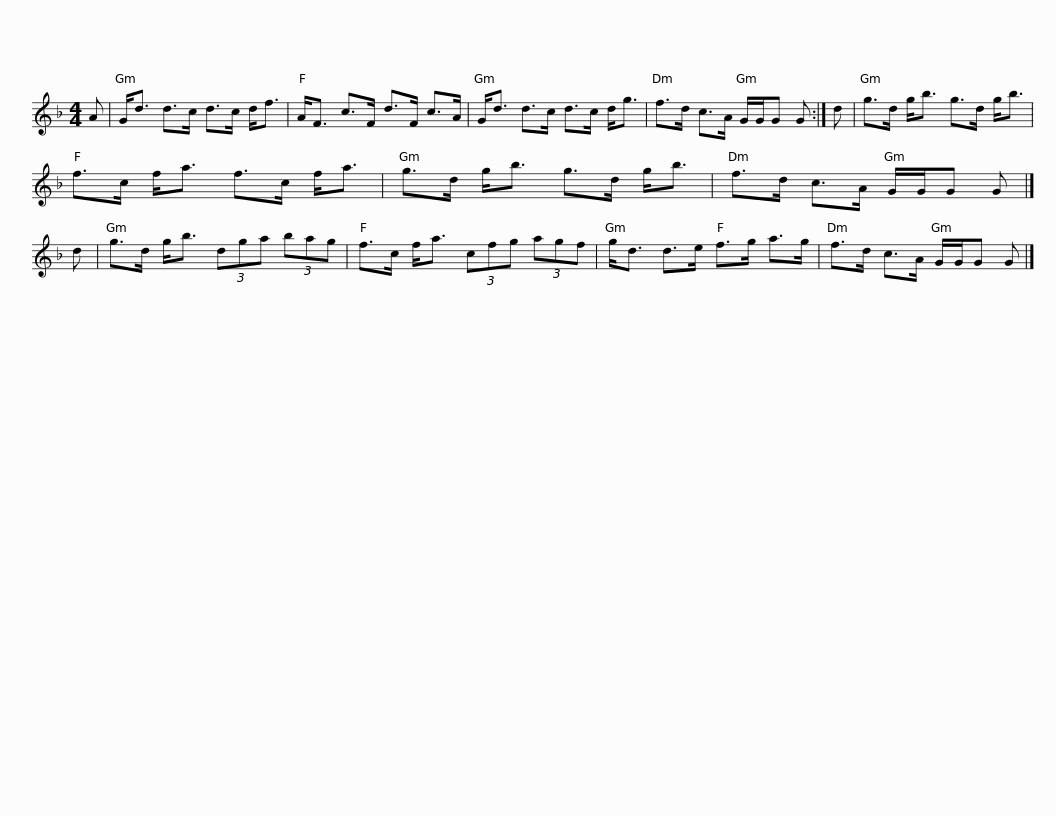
X:1
L:1/8
M:4/4
I:linebreak $
K:F
V:1 treble
V:1
 A | G<d d>c d>c d<f | A<F c>F d>F c>A | G<d d>c d>c d<g | f>d c>A G/G/G G :| %5
 d |$ g>d g<b g>d g<b | f>c f<a f>c f<a | g>d g<b g>d g<b | f>d c>A G/G/G G |] %10
 d |$ g>d g<b (3dga (3bag | f>c f<a (3cfg (3agf | g<d d>e f>g a>g | f>d c>A G/G/G G |] %15
